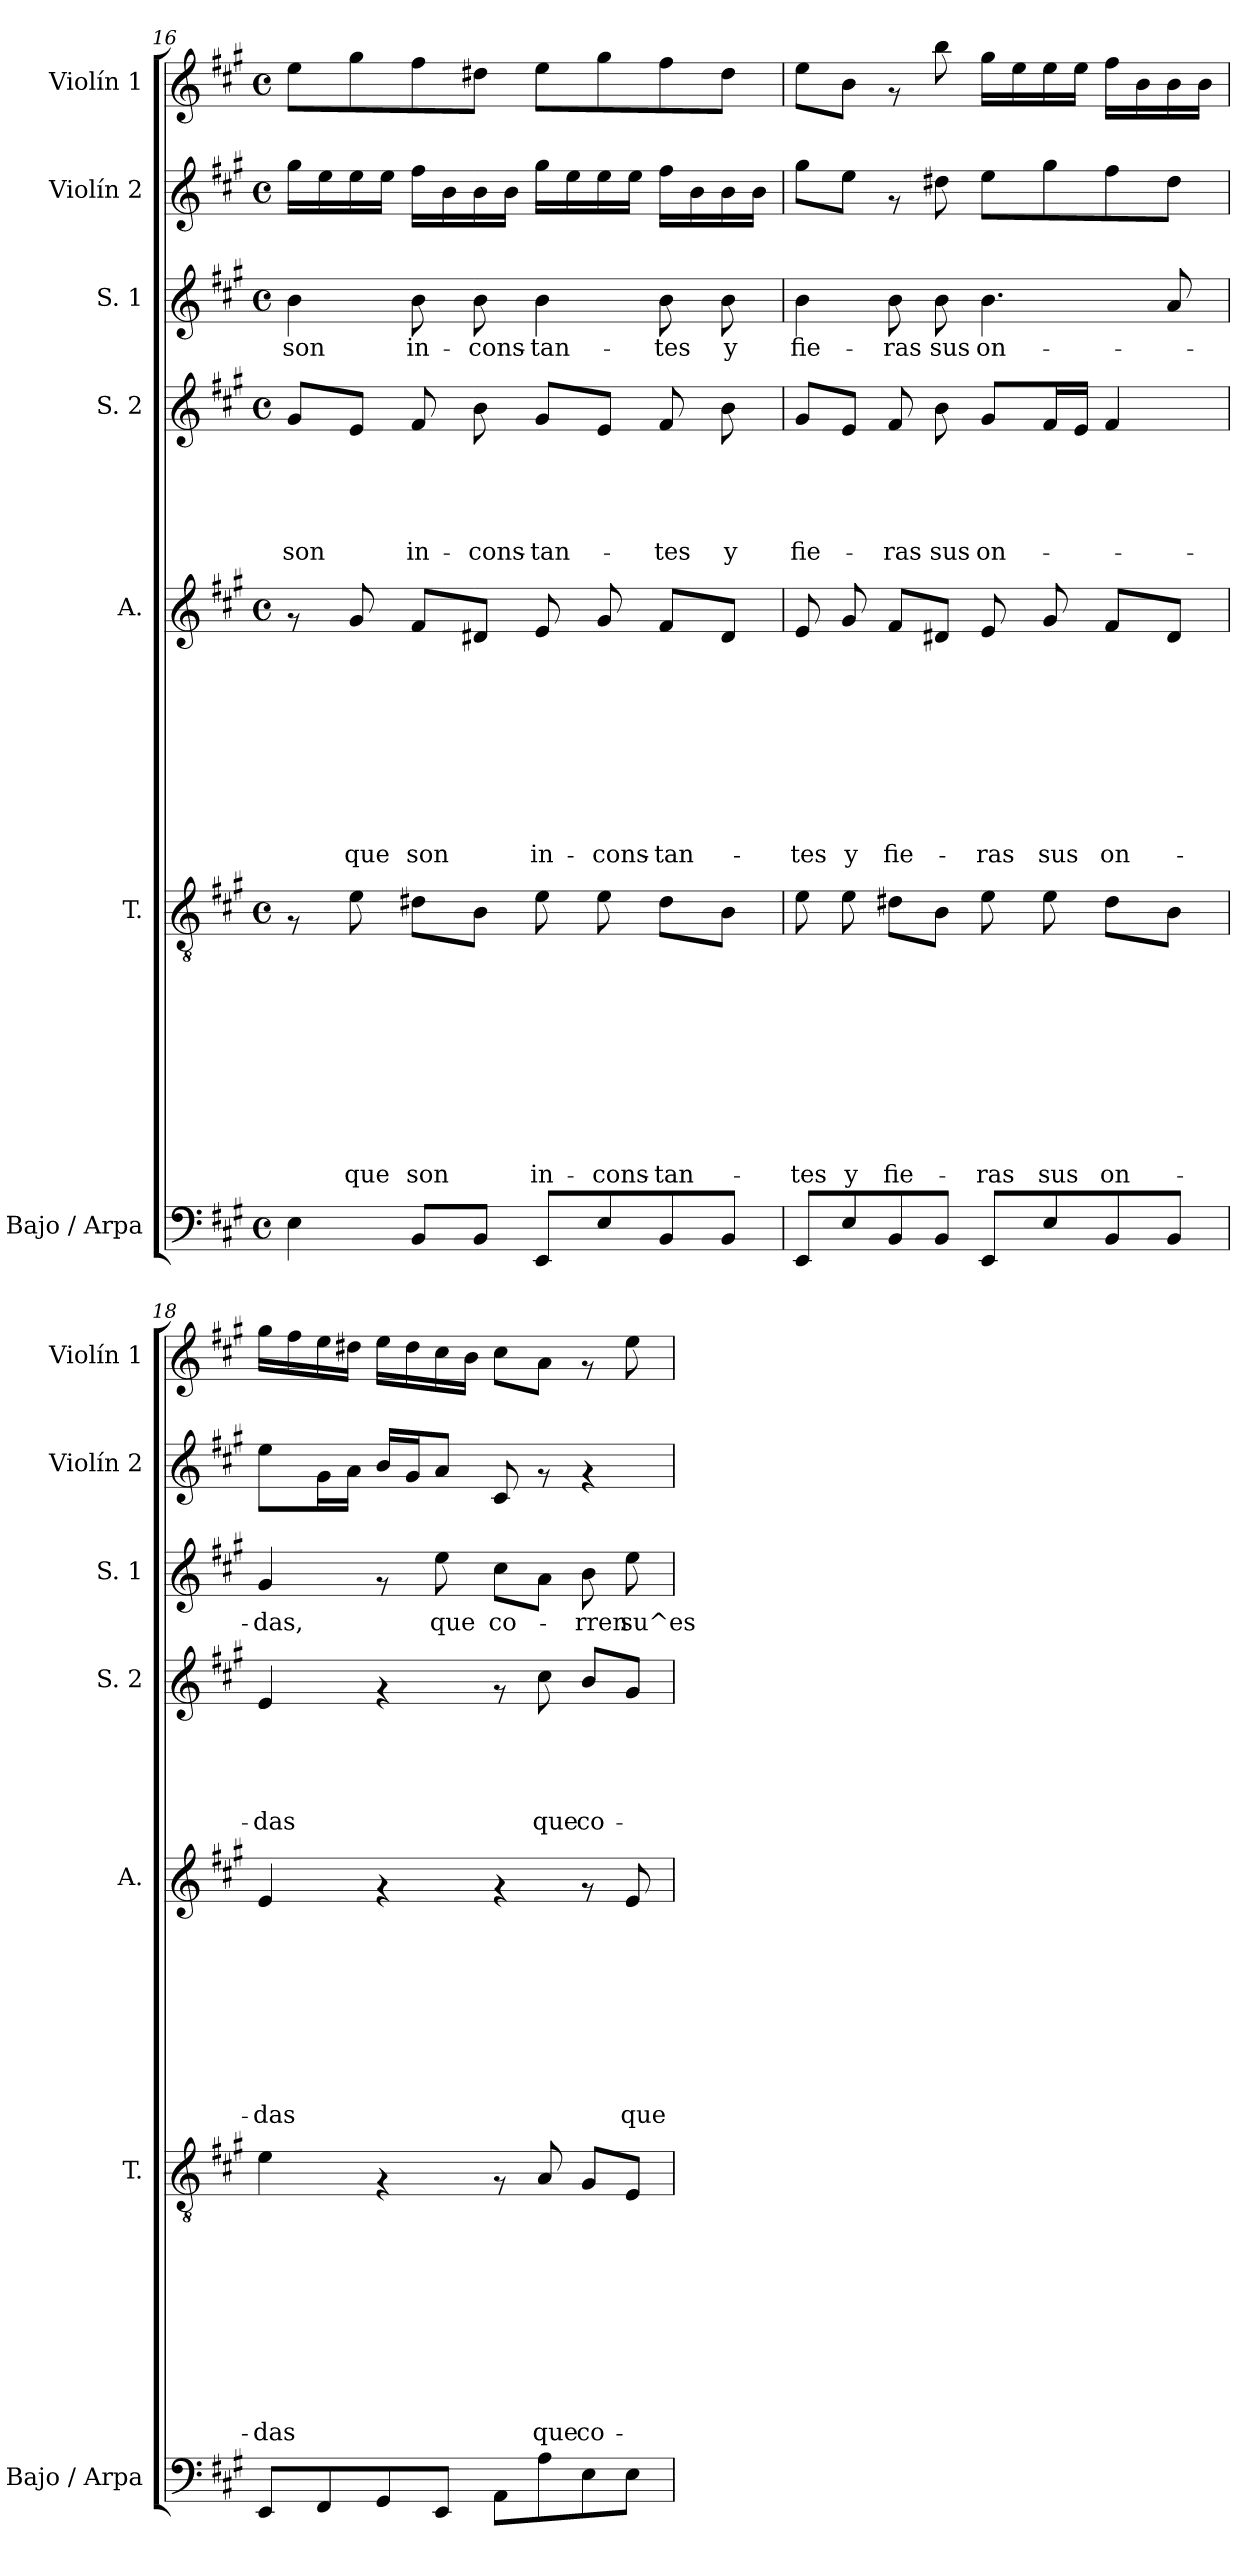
**kern	**kern	**text	**text	**text	**text	**text	**text	**text	**text	**text	**text	**kern	**text	**text	**text	**text	**text	**text	**text	**text	**text	**kern	**text	**text	**text	**text	**text	**kern	**text	**kern	**kern
*part7	*part6	*part6	*part6	*part6	*part6	*part6	*part6	*part6	*part6	*part6	*part6	*part5	*part5	*part5	*part5	*part5	*part5	*part5	*part5	*part5	*part5	*part4	*part4	*part4	*part4	*part4	*part4	*part3	*part3	*part2	*part1
*staff7	*staff6	*staff6	*staff6	*staff6	*staff6	*staff6	*staff6	*staff6	*staff6	*staff6	*staff6	*staff5	*staff5	*staff5	*staff5	*staff5	*staff5	*staff5	*staff5	*staff5	*staff5	*staff4	*staff4	*staff4	*staff4	*staff4	*staff4	*staff3	*staff3	*staff2	*staff1
*I"Bajo / Arpa	*I"T.	*	*	*	*	*	*	*	*	*	*	*I"A.	*	*	*	*	*	*	*	*	*	*I"S. 2	*	*	*	*	*	*I"S. 1	*	*I"Violín 2	*I"Violín 1
*I'Bajo / Arpa	*I'T.	*	*	*	*	*	*	*	*	*	*	*I'A.	*	*	*	*	*	*	*	*	*	*I'S. 2	*	*	*	*	*	*I'S. 1	*	*I'Violín 2	*I'Violín 1
!!LO:LB:g=z
*clefF4	*clefGv2	*	*	*	*	*	*	*	*	*	*	*clefG2	*	*	*	*	*	*	*	*	*	*clefG2	*	*	*	*	*	*clefG2	*	*clefG2	*clefG2
*k[f#c#g#]	*k[f#c#g#]	*	*	*	*	*	*	*	*	*	*	*k[f#c#g#]	*	*	*	*	*	*	*	*	*	*k[f#c#g#]	*	*	*	*	*	*k[f#c#g#]	*	*k[f#c#g#]	*k[f#c#g#]
*A:	*A:	*	*	*	*	*	*	*	*	*	*	*A:	*	*	*	*	*	*	*	*	*	*A:	*	*	*	*	*	*A:	*	*A:	*A:
*M4/4	*M4/4	*	*	*	*	*	*	*	*	*	*	*M4/4	*	*	*	*	*	*	*	*	*	*M4/4	*	*	*	*	*	*M4/4	*	*M4/4	*M4/4
*met(c)	*met(c)	*	*	*	*	*	*	*	*	*	*	*met(c)	*	*	*	*	*	*	*	*	*	*met(c)	*	*	*	*	*	*met(c)	*	*met(c)	*met(c)
=16	=16	=16	=16	=16	=16	=16	=16	=16	=16	=16	=16	=16	=16	=16	=16	=16	=16	=16	=16	=16	=16	=16	=16	=16	=16	=16	=16	=16	=16	=16	=16
!	!	!	!	!	!	!	!	!	!	!	!	!	!	!	!	!	!	!	!	!	!	!	!	!	!	!	!LO:LY:b	!	!LO:LY:b	!	!
4E\	8rF	.	.	.	.	.	.	.	.	.	.	8rf	.	.	.	.	.	.	.	.	.	8g#/L	.	.	.	.	son	4b\	son	16gg#\LL	8ee\L
.	.	.	.	.	.	.	.	.	.	.	.	.	.	.	.	.	.	.	.	.	.	.	.	.	.	.	.	.	.	16ee\	.
!	!	!	!	!	!	!	!	!	!	!	!LO:LY:b	!	!	!	!	!	!	!	!	!	!LO:LY:b	!	!	!	!	!	!	!	!	!	!
.	8e\	.	.	.	.	.	.	.	.	.	que	8g#/	.	.	.	.	.	.	.	.	que	8e/J	.	.	.	.	.	.	.	16ee\	8gg#\
.	.	.	.	.	.	.	.	.	.	.	.	.	.	.	.	.	.	.	.	.	.	.	.	.	.	.	.	.	.	16ee\JJ	.
!	!	!	!	!	!	!	!	!	!	!	!LO:LY:b	!	!	!	!	!	!	!	!	!	!LO:LY:b	!	!	!	!	!	!LO:LY:b	!	!LO:LY:b	!	!
8BB/L	8d#X\L	.	.	.	.	.	.	.	.	.	son	8f#/L	.	.	.	.	.	.	.	.	son	8f#/	.	.	.	.	in-	8b\	in-	16ff#\LL	8ff#\
.	.	.	.	.	.	.	.	.	.	.	.	.	.	.	.	.	.	.	.	.	.	.	.	.	.	.	.	.	.	16b\	.
!	!	!	!	!	!	!	!	!	!	!	!	!	!	!	!	!	!	!	!	!	!	!	!	!	!	!	!LO:LY:b	!	!LO:LY:b	!	!
8BB/J	8B\J	.	.	.	.	.	.	.	.	.	.	8d#X/J	.	.	.	.	.	.	.	.	.	8b\	.	.	.	.	-cons-	8b\	-cons-	16b\	8dd#X\J
.	.	.	.	.	.	.	.	.	.	.	.	.	.	.	.	.	.	.	.	.	.	.	.	.	.	.	.	.	.	16b\JJ	.
!	!	!	!	!	!	!	!	!	!	!	!LO:LY:b	!	!	!	!	!	!	!	!	!	!LO:LY:b	!	!	!	!	!	!LO:LY:b	!	!LO:LY:b	!	!
8EE/L	8e\	.	.	.	.	.	.	.	.	.	in-	8e/	.	.	.	.	.	.	.	.	in-	8g#/L	.	.	.	.	-tan-	4b\	-tan-	16gg#\LL	8ee\L
.	.	.	.	.	.	.	.	.	.	.	.	.	.	.	.	.	.	.	.	.	.	.	.	.	.	.	.	.	.	16ee\	.
!	!	!	!	!	!	!	!	!	!	!	!LO:LY:b	!	!	!	!	!	!	!	!	!	!LO:LY:b	!	!	!	!	!	!	!	!	!	!
8E/	8e\	.	.	.	.	.	.	.	.	.	-cons-	8g#/	.	.	.	.	.	.	.	.	-cons-	8e/J	.	.	.	.	.	.	.	16ee\	8gg#\
.	.	.	.	.	.	.	.	.	.	.	.	.	.	.	.	.	.	.	.	.	.	.	.	.	.	.	.	.	.	16ee\JJ	.
!	!	!	!	!	!	!	!	!	!	!	!LO:LY:b	!	!	!	!	!	!	!	!	!	!LO:LY:b	!	!	!	!	!	!LO:LY:b	!	!LO:LY:b	!	!
8BB/	8d#\L	.	.	.	.	.	.	.	.	.	-tan-	8f#/L	.	.	.	.	.	.	.	.	-tan-	8f#/	.	.	.	.	-tes	8b\	-tes	16ff#\LL	8ff#\
.	.	.	.	.	.	.	.	.	.	.	.	.	.	.	.	.	.	.	.	.	.	.	.	.	.	.	.	.	.	16b\	.
!	!	!	!	!	!	!	!	!	!	!	!	!	!	!	!	!	!	!	!	!	!	!	!	!	!	!	!LO:LY:b	!	!LO:LY:b	!	!
8BB/J	8B\J	.	.	.	.	.	.	.	.	.	.	8d#/J	.	.	.	.	.	.	.	.	.	8b\	.	.	.	.	y	8b\	y	16b\	8dd#\J
.	.	.	.	.	.	.	.	.	.	.	.	.	.	.	.	.	.	.	.	.	.	.	.	.	.	.	.	.	.	16b\JJ	.
=17	=17	=17	=17	=17	=17	=17	=17	=17	=17	=17	=17	=17	=17	=17	=17	=17	=17	=17	=17	=17	=17	=17	=17	=17	=17	=17	=17	=17	=17	=17	=17
!	!	!	!	!	!	!	!	!	!	!	!LO:LY:b	!	!	!	!	!	!	!	!	!	!LO:LY:b	!	!	!	!	!	!LO:LY:b	!	!LO:LY:b	!	!
8EE/L	8e\	.	.	.	.	.	.	.	.	.	-tes	8e/	.	.	.	.	.	.	.	.	-tes	8g#/L	.	.	.	.	fie-	4b\	fie-	8gg#\L	8ee\L
!	!	!	!	!	!	!	!	!	!	!	!LO:LY:b	!	!	!	!	!	!	!	!	!	!LO:LY:b	!	!	!	!	!	!	!	!	!	!
8E/	8e\	.	.	.	.	.	.	.	.	.	y	8g#/	.	.	.	.	.	.	.	.	y	8e/J	.	.	.	.	.	.	.	8ee\J	8b\J
!	!	!	!	!	!	!	!	!	!	!	!LO:LY:b	!	!	!	!	!	!	!	!	!	!LO:LY:b	!	!	!	!	!	!LO:LY:b	!	!LO:LY:b	!	!
8BB/	8d#X\L	.	.	.	.	.	.	.	.	.	fie-	8f#/L	.	.	.	.	.	.	.	.	fie-	8f#/	.	.	.	.	-ras	8b\	-ras	8rf	8rf
!	!	!	!	!	!	!	!	!	!	!	!	!	!	!	!	!	!	!	!	!	!	!	!	!	!	!	!LO:LY:b	!	!LO:LY:b	!	!
8BB/J	8B\J	.	.	.	.	.	.	.	.	.	.	8d#X/J	.	.	.	.	.	.	.	.	.	8b\	.	.	.	.	sus	8b\	sus	8dd#X\	8bb\
!	!	!	!	!	!	!	!	!	!	!	!LO:LY:b	!	!	!	!	!	!	!	!	!	!LO:LY:b	!	!	!	!	!	!LO:LY:b	!	!LO:LY:b	!	!
8EE/L	8e\	.	.	.	.	.	.	.	.	.	-ras	8e/	.	.	.	.	.	.	.	.	-ras	8g#/L	.	.	.	.	on-	4.b\	on-	8ee\L	16gg#\LL
.	.	.	.	.	.	.	.	.	.	.	.	.	.	.	.	.	.	.	.	.	.	.	.	.	.	.	.	.	.	.	16ee\
!	!	!	!	!	!	!	!	!	!	!	!LO:LY:b	!	!	!	!	!	!	!	!	!	!LO:LY:b	!	!	!	!	!	!	!	!	!	!
8E/	8e\	.	.	.	.	.	.	.	.	.	sus	8g#/	.	.	.	.	.	.	.	.	sus	16f#/L	.	.	.	.	.	.	.	8gg#\	16ee\
.	.	.	.	.	.	.	.	.	.	.	.	.	.	.	.	.	.	.	.	.	.	16e/JJ	.	.	.	.	.	.	.	.	16ee\JJ
!	!	!	!	!	!	!	!	!	!	!	!LO:LY:b	!	!	!	!	!	!	!	!	!	!LO:LY:b	!	!	!	!	!	!	!	!	!	!
8BB/	8d#\L	.	.	.	.	.	.	.	.	.	on-	8f#/L	.	.	.	.	.	.	.	.	on-	4f#/	.	.	.	.	.	.	.	8ff#\	16ff#\LL
.	.	.	.	.	.	.	.	.	.	.	.	.	.	.	.	.	.	.	.	.	.	.	.	.	.	.	.	.	.	.	16b\
8BB/J	8B\J	.	.	.	.	.	.	.	.	.	.	8d#/J	.	.	.	.	.	.	.	.	.	.	.	.	.	.	.	8a/	.	8dd#\J	16b\
.	.	.	.	.	.	.	.	.	.	.	.	.	.	.	.	.	.	.	.	.	.	.	.	.	.	.	.	.	.	.	16b\JJ
=18	=18	=18	=18	=18	=18	=18	=18	=18	=18	=18	=18	=18	=18	=18	=18	=18	=18	=18	=18	=18	=18	=18	=18	=18	=18	=18	=18	=18	=18	=18	=18
!	!	!	!	!	!	!	!	!	!	!	!LO:LY:b	!	!	!	!	!	!	!	!	!	!LO:LY:b	!	!	!	!	!	!LO:LY:b	!	!LO:LY:b	!	!
8EE/L	4e\	.	.	.	.	.	.	.	.	.	-das	4e/	.	.	.	.	.	.	.	.	-das	4e/	.	.	.	.	-das	4g#/	-das,	8ee\L	16gg#\LL
.	.	.	.	.	.	.	.	.	.	.	.	.	.	.	.	.	.	.	.	.	.	.	.	.	.	.	.	.	.	.	16ff#\
8FF#/	.	.	.	.	.	.	.	.	.	.	.	.	.	.	.	.	.	.	.	.	.	.	.	.	.	.	.	.	.	16g#\L	16ee\
.	.	.	.	.	.	.	.	.	.	.	.	.	.	.	.	.	.	.	.	.	.	.	.	.	.	.	.	.	.	16a\JJ	16dd#X\JJ
8GG#/	4rF	.	.	.	.	.	.	.	.	.	.	4rf	.	.	.	.	.	.	.	.	.	4rf	.	.	.	.	.	8rf	.	16b/LL	16ee\LL
.	.	.	.	.	.	.	.	.	.	.	.	.	.	.	.	.	.	.	.	.	.	.	.	.	.	.	.	.	.	16g#/J	16dd#\
!	!	!	!	!	!	!	!	!	!	!	!	!	!	!	!	!	!	!	!	!	!	!	!	!	!	!	!	!	!LO:LY:b	!	!
8EE/J	.	.	.	.	.	.	.	.	.	.	.	.	.	.	.	.	.	.	.	.	.	.	.	.	.	.	.	8ee\	que	8a/J	16cc#\
.	.	.	.	.	.	.	.	.	.	.	.	.	.	.	.	.	.	.	.	.	.	.	.	.	.	.	.	.	.	.	16b\JJ
!	!	!	!	!	!	!	!	!	!	!	!	!	!	!	!	!	!	!	!	!	!	!	!	!	!	!	!	!	!LO:LY:b	!	!
8AA\L	8rF	.	.	.	.	.	.	.	.	.	.	4rf	.	.	.	.	.	.	.	.	.	8rf	.	.	.	.	.	8cc#\L	co-	8c#/	8cc#\L
!	!	!	!	!	!	!	!	!	!	!	!LO:LY:b	!	!	!	!	!	!	!	!	!	!	!	!	!	!	!	!LO:LY:b	!	!	!	!
8A\	8A/	.	.	.	.	.	.	.	.	.	que	.	.	.	.	.	.	.	.	.	.	8cc#\	.	.	.	.	que	8a\J	.	8rf	8a\J
!	!	!	!	!	!	!	!	!	!	!	!LO:LY:b	!	!	!	!	!	!	!	!	!	!	!	!	!	!	!	!LO:LY:b	!	!LO:LY:b	!	!
8E\	8G#/L	.	.	.	.	.	.	.	.	.	co-	8rf	.	.	.	.	.	.	.	.	.	8b/L	.	.	.	.	co-	8b\	-rren	4rf	8rf
!	!	!	!	!	!	!	!	!	!	!	!	!	!	!	!	!	!	!	!	!	!LO:LY:b	!	!	!	!	!	!	!	!LO:LY:b	!	!
8E\J	8E/J	.	.	.	.	.	.	.	.	.	.	8e/	.	.	.	.	.	.	.	.	que	8g#/J	.	.	.	.	.	8ee\	su^es-	.	8ee\
=	=	=	=	=	=	=	=	=	=	=	=	=	=	=	=	=	=	=	=	=	=	=	=	=	=	=	=	=	=	=	=
*-	*-	*-	*-	*-	*-	*-	*-	*-	*-	*-	*-	*-	*-	*-	*-	*-	*-	*-	*-	*-	*-	*-	*-	*-	*-	*-	*-	*-	*-	*-	*-
